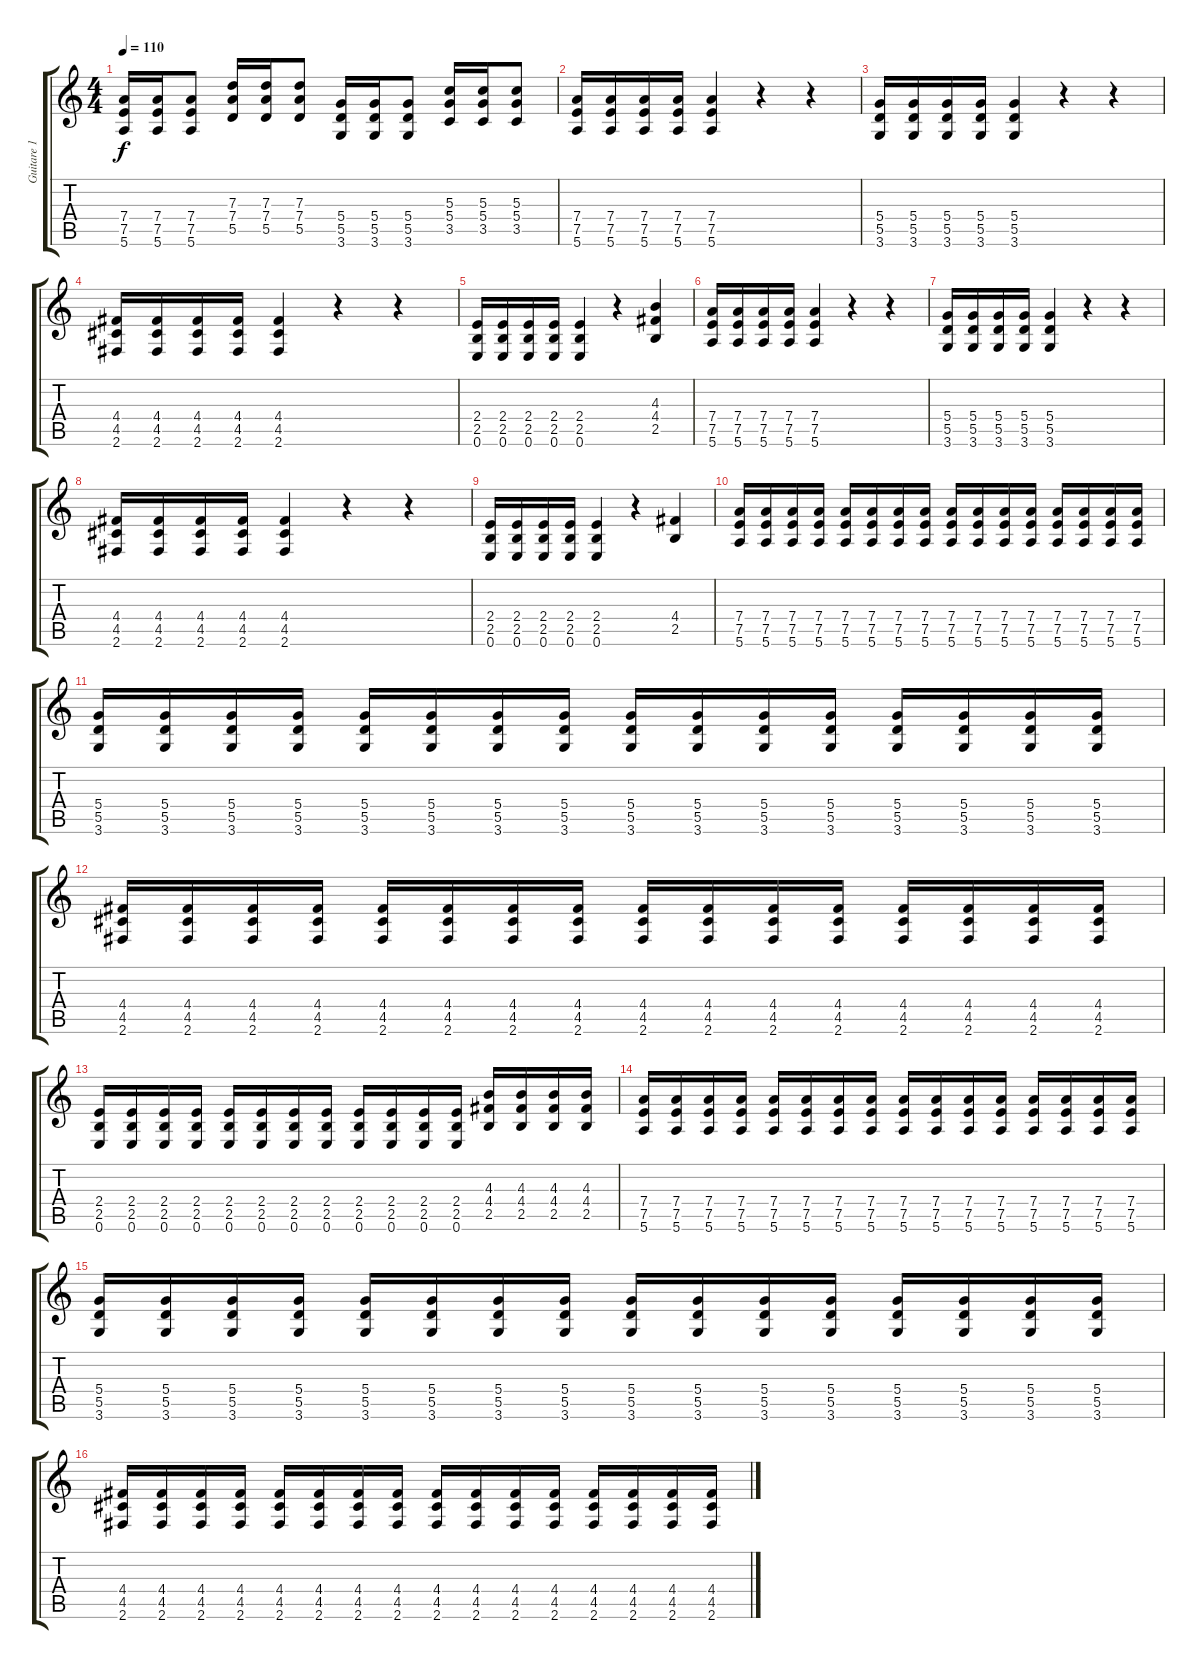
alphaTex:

\track ("Guitare 1" "Guitare 1") {instrument distortionguitar}
\staff {score tabs}
\tuning (E4 B3 G3 D3 A2 E2) {hide}
\ts (4 4)
\tempo 110
\clef g2
\ks c
(7.4 7.5 5.6).16{dy f} (7.4 7.5 5.6).16 (7.4 7.5 5.6).8 (7.3 7.4 5.5).16 (7.3 7.4 5.5).16 (7.3 7.4 5.5).8 (5.4 5.5 3.6).16 (5.4 5.5 3.6).16 (5.4 5.5 3.6).8 (5.3 5.4 3.5).16 (5.3 5.4 3.5).16 (5.3 5.4 3.5).8 |
(7.4 7.5 5.6).16 (7.4 7.5 5.6).16 (7.4 7.5 5.6).16 (7.4 7.5 5.6).16 (7.4 7.5 5.6).4 r.4 r.4 |
(5.4 5.5 3.6).16 (5.4 5.5 3.6).16 (5.4 5.5 3.6).16 (5.4 5.5 3.6).16 (5.4 5.5 3.6).4 r.4 r.4 |
(4.4 4.5 2.6).16 (4.4 4.5 2.6).16 (4.4 4.5 2.6).16 (4.4 4.5 2.6).16 (4.4 4.5 2.6).4 r.4 r.4 |
(2.4 2.5 0.6).16 (2.4 2.5 0.6).16 (2.4 2.5 0.6).16 (2.4 2.5 0.6).16 (2.4 2.5 0.6).4 r.4 (4.3 4.4 2.5).4 |
(7.4 7.5 5.6).16 (7.4 7.5 5.6).16 (7.4 7.5 5.6).16 (7.4 7.5 5.6).16 (7.4 7.5 5.6).4 r.4 r.4 |
(5.4 5.5 3.6).16 (5.4 5.5 3.6).16 (5.4 5.5 3.6).16 (5.4 5.5 3.6).16 (5.4 5.5 3.6).4 r.4 r.4 |
(4.4 4.5 2.6).16 (4.4 4.5 2.6).16 (4.4 4.5 2.6).16 (4.4 4.5 2.6).16 (4.4 4.5 2.6).4 r.4 r.4 |
(2.4 2.5 0.6).16 (2.4 2.5 0.6).16 (2.4 2.5 0.6).16 (2.4 2.5 0.6).16 (2.4 2.5 0.6).4 r.4 (4.4 2.5).4 |
(7.4 7.5 5.6).16 (7.4 7.5 5.6).16 (7.4 7.5 5.6).16 (7.4 7.5 5.6).16 (7.4 7.5 5.6).16 (7.4 7.5 5.6).16 (7.4 7.5 5.6).16 (7.4 7.5 5.6).16 (7.4 7.5 5.6).16 (7.4 7.5 5.6).16 (7.4 7.5 5.6).16 (7.4 7.5 5.6).16 (7.4 7.5 5.6).16 (7.4 7.5 5.6).16 (7.4 7.5 5.6).16 (7.4 7.5 5.6).16 |
(5.4 5.5 3.6).16 (5.4 5.5 3.6).16 (5.4 5.5 3.6).16 (5.4 5.5 3.6).16 (5.4 5.5 3.6).16 (5.4 5.5 3.6).16 (5.4 5.5 3.6).16 (5.4 5.5 3.6).16 (5.4 5.5 3.6).16 (5.4 5.5 3.6).16 (5.4 5.5 3.6).16 (5.4 5.5 3.6).16 (5.4 5.5 3.6).16 (5.4 5.5 3.6).16 (5.4 5.5 3.6).16 (5.4 5.5 3.6).16 |
(4.4 4.5 2.6).16 (4.4 4.5 2.6).16 (4.4 4.5 2.6).16 (4.4 4.5 2.6).16 (4.4 4.5 2.6).16 (4.4 4.5 2.6).16 (4.4 4.5 2.6).16 (4.4 4.5 2.6).16 (4.4 4.5 2.6).16 (4.4 4.5 2.6).16 (4.4 4.5 2.6).16 (4.4 4.5 2.6).16 (4.4 4.5 2.6).16 (4.4 4.5 2.6).16 (4.4 4.5 2.6).16 (4.4 4.5 2.6).16 |
(2.4 2.5 0.6).16 (2.4 2.5 0.6).16 (2.4 2.5 0.6).16 (2.4 2.5 0.6).16 (2.4 2.5 0.6).16 (2.4 2.5 0.6).16 (2.4 2.5 0.6).16 (2.4 2.5 0.6).16 (2.4 2.5 0.6).16 (2.4 2.5 0.6).16 (2.4 2.5 0.6).16 (2.4 2.5 0.6).16 (4.3 4.4 2.5).16 (4.3 4.4 2.5).16 (4.3 4.4 2.5).16 (4.3 4.4 2.5).16 |
(7.4 7.5 5.6).16 (7.4 7.5 5.6).16 (7.4 7.5 5.6).16 (7.4 7.5 5.6).16 (7.4 7.5 5.6).16 (7.4 7.5 5.6).16 (7.4 7.5 5.6).16 (7.4 7.5 5.6).16 (7.4 7.5 5.6).16 (7.4 7.5 5.6).16 (7.4 7.5 5.6).16 (7.4 7.5 5.6).16 (7.4 7.5 5.6).16 (7.4 7.5 5.6).16 (7.4 7.5 5.6).16 (7.4 7.5 5.6).16 |
(5.4 5.5 3.6).16 (5.4 5.5 3.6).16 (5.4 5.5 3.6).16 (5.4 5.5 3.6).16 (5.4 5.5 3.6).16 (5.4 5.5 3.6).16 (5.4 5.5 3.6).16 (5.4 5.5 3.6).16 (5.4 5.5 3.6).16 (5.4 5.5 3.6).16 (5.4 5.5 3.6).16 (5.4 5.5 3.6).16 (5.4 5.5 3.6).16 (5.4 5.5 3.6).16 (5.4 5.5 3.6).16 (5.4 5.5 3.6).16 |
(4.4 4.5 2.6).16 (4.4 4.5 2.6).16 (4.4 4.5 2.6).16 (4.4 4.5 2.6).16 (4.4 4.5 2.6).16 (4.4 4.5 2.6).16 (4.4 4.5 2.6).16 (4.4 4.5 2.6).16 (4.4 4.5 2.6).16 (4.4 4.5 2.6).16 (4.4 4.5 2.6).16 (4.4 4.5 2.6).16 (4.4 4.5 2.6).16 (4.4 4.5 2.6).16 (4.4 4.5 2.6).16 (4.4 4.5 2.6).16
